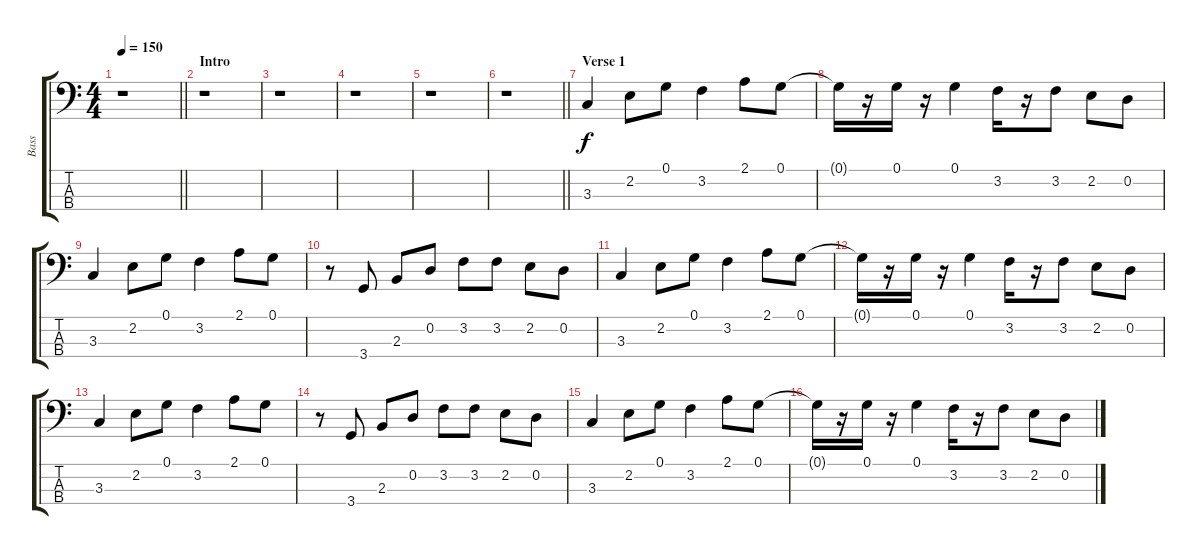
\track ("Bass" "Bass") {instrument electricbassfinger}
\staff {score tabs}
\tuning (G2 D2 A1 E1) {hide}
\ts (4 4)
\tempo 150
\clef f4
\barLineRight lightlight
\ks c
r.1{dy f instrument electricbassfinger} |
\section ("" "Intro")
r.1 |
r.1 |
r.1 |
r.1 |
\barLineRight lightlight
r.1 |
\section ("" "Verse 1")
3.3.4 2.2.8 0.1.8 3.2.4 2.1.8 0.1.8 |
0.1{t}.16 r.16 0.1.16 r.16 0.1.4 3.2.16 r.16 3.2.8 2.2.8 0.2.8 |
3.3.4 2.2.8 0.1.8 3.2.4 2.1.8 0.1.8 |
r.8 3.4.8 2.3.8 0.2.8 3.2.8 3.2.8 2.2.8 0.2.8 |
3.3.4 2.2.8 0.1.8 3.2.4 2.1.8 0.1.8 |
0.1{t}.16 r.16 0.1.16 r.16 0.1.4 3.2.16 r.16 3.2.8 2.2.8 0.2.8 |
3.3.4 2.2.8 0.1.8 3.2.4 2.1.8 0.1.8 |
r.8 3.4.8 2.3.8 0.2.8 3.2.8 3.2.8 2.2.8 0.2.8 |
3.3.4 2.2.8 0.1.8 3.2.4 2.1.8 0.1.8 |
0.1{t}.16 r.16 0.1.16 r.16 0.1.4 3.2.16 r.16 3.2.8 2.2.8 0.2.8
